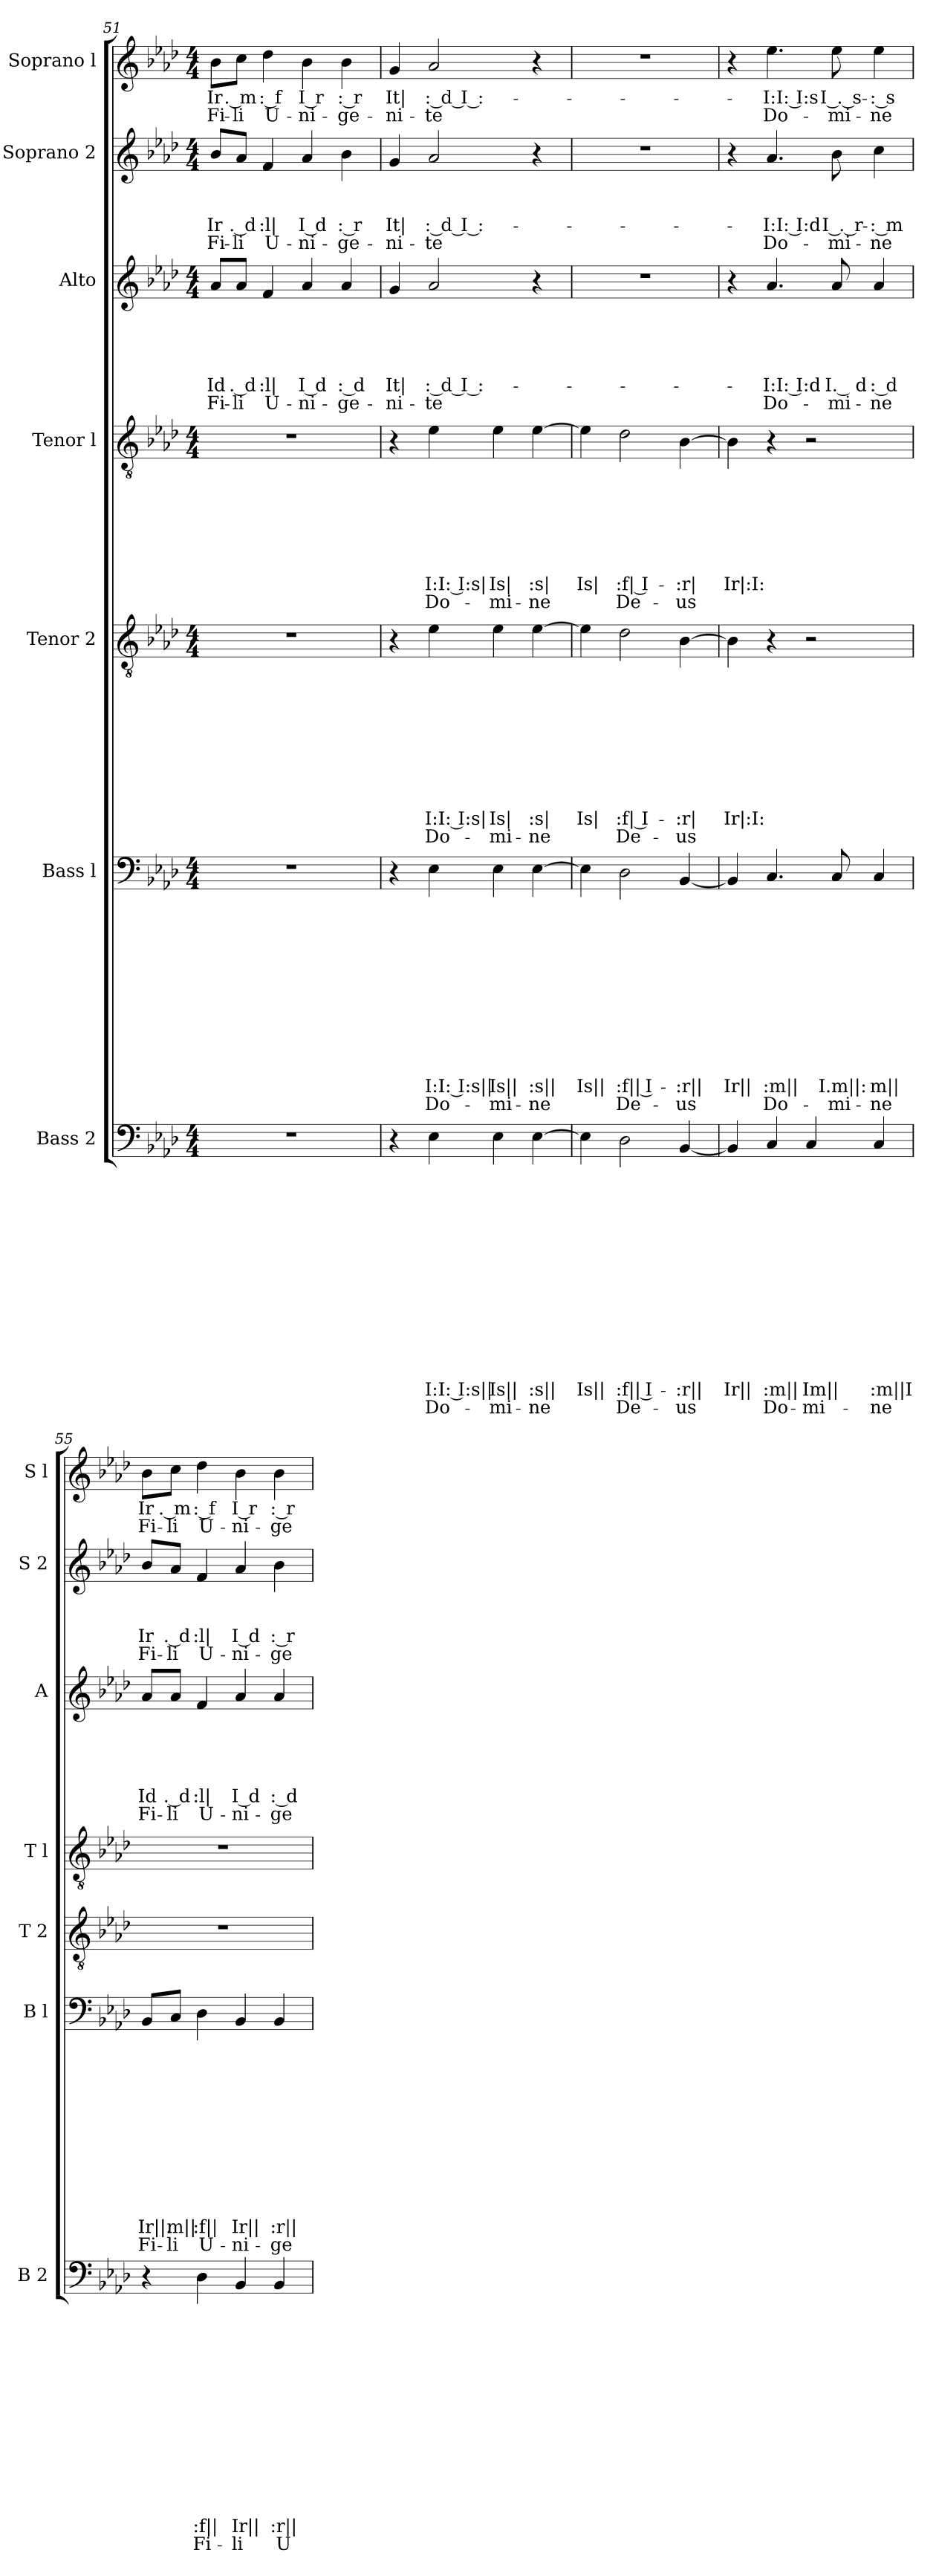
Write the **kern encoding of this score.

**kern	**text	**text	**text	**text	**text	**text	**text	**text	**text	**text	**text	**text	**text	**text	**kern	**text	**text	**text	**text	**text	**text	**text	**text	**text	**text	**text	**text	**kern	**text	**text	**text	**text	**text	**text	**text	**text	**text	**text	**kern	**text	**text	**text	**text	**text	**text	**text	**text	**kern	**text	**text	**text	**text	**text	**text	**kern	**text	**text	**text	**text	**kern	**text	**text
*part7	*part7	*part7	*part7	*part7	*part7	*part7	*part7	*part7	*part7	*part7	*part7	*part7	*part7	*part7	*part6	*part6	*part6	*part6	*part6	*part6	*part6	*part6	*part6	*part6	*part6	*part6	*part6	*part5	*part5	*part5	*part5	*part5	*part5	*part5	*part5	*part5	*part5	*part5	*part4	*part4	*part4	*part4	*part4	*part4	*part4	*part4	*part4	*part3	*part3	*part3	*part3	*part3	*part3	*part3	*part2	*part2	*part2	*part2	*part2	*part1	*part1	*part1
*staff7	*staff7	*staff7	*staff7	*staff7	*staff7	*staff7	*staff7	*staff7	*staff7	*staff7	*staff7	*staff7	*staff7	*staff7	*staff6	*staff6	*staff6	*staff6	*staff6	*staff6	*staff6	*staff6	*staff6	*staff6	*staff6	*staff6	*staff6	*staff5	*staff5	*staff5	*staff5	*staff5	*staff5	*staff5	*staff5	*staff5	*staff5	*staff5	*staff4	*staff4	*staff4	*staff4	*staff4	*staff4	*staff4	*staff4	*staff4	*staff3	*staff3	*staff3	*staff3	*staff3	*staff3	*staff3	*staff2	*staff2	*staff2	*staff2	*staff2	*staff1	*staff1	*staff1
*I"Bass 2	*	*	*	*	*	*	*	*	*	*	*	*	*	*	*I"Bass l	*	*	*	*	*	*	*	*	*	*	*	*	*I"Tenor 2	*	*	*	*	*	*	*	*	*	*	*I"Tenor l	*	*	*	*	*	*	*	*	*I"Alto	*	*	*	*	*	*	*I"Soprano 2	*	*	*	*	*I"Soprano l	*	*
*I'B 2	*	*	*	*	*	*	*	*	*	*	*	*	*	*	*I'B l	*	*	*	*	*	*	*	*	*	*	*	*	*I'T 2	*	*	*	*	*	*	*	*	*	*	*I'T l	*	*	*	*	*	*	*	*	*I'A	*	*	*	*	*	*	*I'S 2	*	*	*	*	*I'S l	*	*
!!LO:LB:g=z
*clefF4	*	*	*	*	*	*	*	*	*	*	*	*	*	*	*clefF4	*	*	*	*	*	*	*	*	*	*	*	*	*clefGv2	*	*	*	*	*	*	*	*	*	*	*clefGv2	*	*	*	*	*	*	*	*	*clefG2	*	*	*	*	*	*	*clefG2	*	*	*	*	*clefG2	*	*
*k[b-e-a-d-]	*	*	*	*	*	*	*	*	*	*	*	*	*	*	*k[b-e-a-d-]	*	*	*	*	*	*	*	*	*	*	*	*	*k[b-e-a-d-]	*	*	*	*	*	*	*	*	*	*	*k[b-e-a-d-]	*	*	*	*	*	*	*	*	*k[b-e-a-d-]	*	*	*	*	*	*	*k[b-e-a-d-]	*	*	*	*	*k[b-e-a-d-]	*	*
*A-:	*	*	*	*	*	*	*	*	*	*	*	*	*	*	*A-:	*	*	*	*	*	*	*	*	*	*	*	*	*A-:	*	*	*	*	*	*	*	*	*	*	*A-:	*	*	*	*	*	*	*	*	*A-:	*	*	*	*	*	*	*A-:	*	*	*	*	*A-:	*	*
*M4/4	*	*	*	*	*	*	*	*	*	*	*	*	*	*	*M4/4	*	*	*	*	*	*	*	*	*	*	*	*	*M4/4	*	*	*	*	*	*	*	*	*	*	*M4/4	*	*	*	*	*	*	*	*	*M4/4	*	*	*	*	*	*	*M4/4	*	*	*	*	*M4/4	*	*
=51	=51	=51	=51	=51	=51	=51	=51	=51	=51	=51	=51	=51	=51	=51	=51	=51	=51	=51	=51	=51	=51	=51	=51	=51	=51	=51	=51	=51	=51	=51	=51	=51	=51	=51	=51	=51	=51	=51	=51	=51	=51	=51	=51	=51	=51	=51	=51	=51	=51	=51	=51	=51	=51	=51	=51	=51	=51	=51	=51	=51	=51	=51
!	!	!	!	!	!	!	!	!	!	!	!	!	!	!	!	!	!	!	!	!	!	!	!	!	!	!	!	!	!	!	!	!	!	!	!	!	!	!	!	!	!	!	!	!	!	!	!	!	!	!	!	!	!LO:LY:b:rj	!LO:LY:b:rj	!	!	!	!LO:LY:b:rj	!LO:LY:b:rj	!	!LO:LY:b:rj	!LO:LY:b:rj
1r	.	.	.	.	.	.	.	.	.	.	.	.	.	.	1r	.	.	.	.	.	.	.	.	.	.	.	.	1r	.	.	.	.	.	.	.	.	.	.	1r	.	.	.	.	.	.	.	.	8a-/L	.	.	.	.	Id	Fi-	8b-/L	.	.	Ir	Fi-	8b-\L	Ir	Fi-
!	!	!	!	!	!	!	!	!	!	!	!	!	!	!	!	!	!	!	!	!	!	!	!	!	!	!	!	!	!	!	!	!	!	!	!	!	!	!	!	!	!	!	!	!	!	!	!	!	!	!	!	!	!LO:LY:b:rj	!LO:LY:b:rj	!	!	!	!LO:LY:b:rj	!LO:LY:b:rj	!	!LO:LY:b:rj	!LO:LY:b:rj
.	.	.	.	.	.	.	.	.	.	.	.	.	.	.	.	.	.	.	.	.	.	.	.	.	.	.	.	.	.	.	.	.	.	.	.	.	.	.	.	.	.	.	.	.	.	.	.	8a-/J	.	.	.	.	. d	-li	8a-/J	.	.	. d	-li	8cc\J	. m	-li
!	!	!	!	!	!	!	!	!	!	!	!	!	!	!	!	!	!	!	!	!	!	!	!	!	!	!	!	!	!	!	!	!	!	!	!	!	!	!	!	!	!	!	!	!	!	!	!	!	!	!	!	!	!LO:LY:b:rj	!LO:LY:b:rj	!	!	!	!LO:LY:b:rj	!LO:LY:b:rj	!	!LO:LY:b:rj	!LO:LY:b:rj
.	.	.	.	.	.	.	.	.	.	.	.	.	.	.	.	.	.	.	.	.	.	.	.	.	.	.	.	.	.	.	.	.	.	.	.	.	.	.	.	.	.	.	.	.	.	.	.	4f/	.	.	.	.	:l|	U-	4f/	.	.	:l|	U-	4dd-\	: f	U-
!	!	!	!	!	!	!	!	!	!	!	!	!	!	!	!	!	!	!	!	!	!	!	!	!	!	!	!	!	!	!	!	!	!	!	!	!	!	!	!	!	!	!	!	!	!	!	!	!	!	!	!	!	!LO:LY:b:rj	!LO:LY:b:rj	!	!	!	!LO:LY:b:rj	!LO:LY:b:rj	!	!LO:LY:b:rj	!LO:LY:b:rj
.	.	.	.	.	.	.	.	.	.	.	.	.	.	.	.	.	.	.	.	.	.	.	.	.	.	.	.	.	.	.	.	.	.	.	.	.	.	.	.	.	.	.	.	.	.	.	.	4a-/	.	.	.	.	I d	-ni-	4a-/	.	.	I d	-ni-	4b-\	I r	-ni-
!	!	!	!	!	!	!	!	!	!	!	!	!	!	!	!	!	!	!	!	!	!	!	!	!	!	!	!	!	!	!	!	!	!	!	!	!	!	!	!	!	!	!	!	!	!	!	!	!	!	!	!	!	!LO:LY:b:rj	!LO:LY:b:rj	!	!	!	!LO:LY:b:rj	!LO:LY:b:rj	!	!LO:LY:b:rj	!LO:LY:b:rj
.	.	.	.	.	.	.	.	.	.	.	.	.	.	.	.	.	.	.	.	.	.	.	.	.	.	.	.	.	.	.	.	.	.	.	.	.	.	.	.	.	.	.	.	.	.	.	.	4a-/	.	.	.	.	: d	-ge-	4b-\	.	.	: r	-ge-	4b-\	: r	-ge-
=52	=52	=52	=52	=52	=52	=52	=52	=52	=52	=52	=52	=52	=52	=52	=52	=52	=52	=52	=52	=52	=52	=52	=52	=52	=52	=52	=52	=52	=52	=52	=52	=52	=52	=52	=52	=52	=52	=52	=52	=52	=52	=52	=52	=52	=52	=52	=52	=52	=52	=52	=52	=52	=52	=52	=52	=52	=52	=52	=52	=52	=52	=52
!	!	!	!	!	!	!	!	!	!	!	!	!	!	!	!	!	!	!	!	!	!	!	!	!	!	!	!	!	!	!	!	!	!	!	!	!	!	!	!	!	!	!	!	!	!	!	!	!	!	!	!	!	!LO:LY:b:rj	!LO:LY:b:rj	!	!	!	!LO:LY:b:rj	!LO:LY:b:rj	!	!LO:LY:b:rj	!LO:LY:b:rj
4r	.	.	.	.	.	.	.	.	.	.	.	.	.	.	4r	.	.	.	.	.	.	.	.	.	.	.	.	4r	.	.	.	.	.	.	.	.	.	.	4r	.	.	.	.	.	.	.	.	4g/	.	.	.	.	It|	-ni-	4g/	.	.	It|	-ni-	4g/	It|	-ni-
!	!	!	!	!	!	!	!	!	!	!	!	!	!LO:LY:b:rj	!LO:LY:b:rj	!	!	!	!	!	!	!	!	!	!	!	!LO:LY:b:rj	!LO:LY:b:rj	!	!	!	!	!	!	!	!	!	!LO:LY:b:rj	!LO:LY:b:rj	!	!	!	!	!	!	!	!LO:LY:b:rj	!LO:LY:b:rj	!	!	!	!	!	!LO:LY:b:rj	!LO:LY:b:rj	!	!	!	!LO:LY:b:rj	!LO:LY:b:rj	!	!LO:LY:b:rj	!LO:LY:b:rj
4E-\	.	.	.	.	.	.	.	.	.	.	.	.	I:I: I:s||	Do-	4E-\	.	.	.	.	.	.	.	.	.	.	I:I: I:s||	Do-	4e-\	.	.	.	.	.	.	.	.	I:I: I:s|	Do-	4e-\	.	.	.	.	.	.	I:I: I:s|	Do-	2a-/	.	.	.	.	: d I :-	-te	2a-/	.	.	: d I :-	-te	2a-/	: d I :-	-te
!	!	!	!	!	!	!	!	!	!	!	!	!	!LO:LY:b:rj	!LO:LY:b:rj	!	!	!	!	!	!	!	!	!	!	!	!LO:LY:b:rj	!LO:LY:b:rj	!	!	!	!	!	!	!	!	!	!LO:LY:b:rj	!LO:LY:b:rj	!	!	!	!	!	!	!	!LO:LY:b:rj	!LO:LY:b:rj	!	!	!	!	!	!	!	!	!	!	!	!	!	!	!
4E-\	.	.	.	.	.	.	.	.	.	.	.	.	Is||	-mi-	4E-\	.	.	.	.	.	.	.	.	.	.	Is||	-mi-	4e-\	.	.	.	.	.	.	.	.	Is|	-mi-	4e-\	.	.	.	.	.	.	Is|	-mi-	.	.	.	.	.	.	.	.	.	.	.	.	.	.	.
!	!	!	!	!	!	!	!	!	!	!	!	!	!LO:LY:b:rj	!LO:LY:b:rj	!	!	!	!	!	!	!	!	!	!	!	!LO:LY:b:rj	!LO:LY:b:rj	!	!	!	!	!	!	!	!	!	!LO:LY:b:rj	!LO:LY:b:rj	!	!	!	!	!	!	!	!LO:LY:b:rj	!LO:LY:b:rj	!	!	!	!	!	!	!	!	!	!	!	!	!	!	!
[>4E-\	.	.	.	.	.	.	.	.	.	.	.	.	:s||	-ne	[>4E-\	.	.	.	.	.	.	.	.	.	.	:s||	-ne	[>4e-\	.	.	.	.	.	.	.	.	:s|	-ne	[>4e-\	.	.	.	.	.	.	:s|	-ne	4r	.	.	.	.	.	.	4r	.	.	.	.	4r	.	.
=53	=53	=53	=53	=53	=53	=53	=53	=53	=53	=53	=53	=53	=53	=53	=53	=53	=53	=53	=53	=53	=53	=53	=53	=53	=53	=53	=53	=53	=53	=53	=53	=53	=53	=53	=53	=53	=53	=53	=53	=53	=53	=53	=53	=53	=53	=53	=53	=53	=53	=53	=53	=53	=53	=53	=53	=53	=53	=53	=53	=53	=53	=53
!	!	!	!	!	!	!	!	!	!	!	!	!	!LO:LY:b:rj	!	!	!	!	!	!	!	!	!	!	!	!	!LO:LY:b:rj	!	!	!	!	!	!	!	!	!	!	!LO:LY:b:rj	!	!	!	!	!	!	!	!	!LO:LY:b:rj	!	!	!	!	!	!	!	!	!	!	!	!	!	!	!	!
4E-\]	.	.	.	.	.	.	.	.	.	.	.	.	Is||	.	4E-\]	.	.	.	.	.	.	.	.	.	.	Is||	.	4e-\]	.	.	.	.	.	.	.	.	Is|	.	4e-\]	.	.	.	.	.	.	Is|	.	1r	.	.	.	.	.	.	1r	.	.	.	.	1r	.	.
!	!	!	!	!	!	!	!	!	!	!	!	!	!LO:LY:b:rj	!LO:LY:b:rj	!	!	!	!	!	!	!	!	!	!	!	!LO:LY:b:rj	!LO:LY:b:rj	!	!	!	!	!	!	!	!	!	!LO:LY:b:rj	!LO:LY:b:rj	!	!	!	!	!	!	!	!LO:LY:b:rj	!LO:LY:b:rj	!	!	!	!	!	!	!	!	!	!	!	!	!	!	!
2D-\	.	.	.	.	.	.	.	.	.	.	.	.	:f|| I-	De-	2D-\	.	.	.	.	.	.	.	.	.	.	:f|| I-	De-	2d-\	.	.	.	.	.	.	.	.	:f| I-	De-	2d-\	.	.	.	.	.	.	:f| I-	De-	.	.	.	.	.	.	.	.	.	.	.	.	.	.	.
!	!	!	!	!	!	!	!	!	!	!	!	!	!LO:LY:b:rj	!LO:LY:b:rj	!	!	!	!	!	!	!	!	!	!	!	!LO:LY:b:rj	!LO:LY:b:rj	!	!	!	!	!	!	!	!	!	!LO:LY:b:rj	!LO:LY:b:rj	!	!	!	!	!	!	!	!LO:LY:b:rj	!LO:LY:b:rj	!	!	!	!	!	!	!	!	!	!	!	!	!	!	!
[<4BB-/	.	.	.	.	.	.	.	.	.	.	.	.	-:r||	-us	[<4BB-/	.	.	.	.	.	.	.	.	.	.	-:r||	-us	[>4B-\	.	.	.	.	.	.	.	.	-:r|	-us	[>4B-\	.	.	.	.	.	.	-:r|	-us	.	.	.	.	.	.	.	.	.	.	.	.	.	.	.
=54	=54	=54	=54	=54	=54	=54	=54	=54	=54	=54	=54	=54	=54	=54	=54	=54	=54	=54	=54	=54	=54	=54	=54	=54	=54	=54	=54	=54	=54	=54	=54	=54	=54	=54	=54	=54	=54	=54	=54	=54	=54	=54	=54	=54	=54	=54	=54	=54	=54	=54	=54	=54	=54	=54	=54	=54	=54	=54	=54	=54	=54	=54
!	!	!	!	!	!	!	!	!	!	!	!	!	!LO:LY:b:rj	!	!	!	!	!	!	!	!	!	!	!	!	!LO:LY:b:rj	!	!	!	!	!	!	!	!	!	!	!LO:LY:b:rj	!	!	!	!	!	!	!	!	!LO:LY:b:rj	!	!	!	!	!	!	!	!	!	!	!	!	!	!	!	!
4BB-/]	.	.	.	.	.	.	.	.	.	.	.	.	Ir||	.	4BB-/]	.	.	.	.	.	.	.	.	.	.	Ir||	.	4B-\]	.	.	.	.	.	.	.	.	Ir|:I:	.	4B-\]	.	.	.	.	.	.	Ir|:I:	.	4r	.	.	.	.	.	.	4r	.	.	.	.	4r	.	.
!	!	!	!	!	!	!	!	!	!	!	!	!	!LO:LY:b:rj	!LO:LY:b:rj	!	!	!	!	!	!	!	!	!	!	!	!LO:LY:b:rj	!LO:LY:b:rj	!	!	!	!	!	!	!	!	!	!	!	!	!	!	!	!	!	!	!	!	!	!	!	!	!	!LO:LY:b:rj	!LO:LY:b:rj	!	!	!	!LO:LY:b:rj	!LO:LY:b:rj	!	!LO:LY:b:rj	!LO:LY:b:rj
4C/	.	.	.	.	.	.	.	.	.	.	.	.	:m||	Do-	4.C/	.	.	.	.	.	.	.	.	.	.	:m||	Do-	4r	.	.	.	.	.	.	.	.	.	.	4r	.	.	.	.	.	.	.	.	4.a-/	.	.	.	.	-I:I: I:d	Do-	4.a-/	.	.	-I:I: I:d	Do-	4.ee-\	-I:I: I:s	Do-
!	!	!	!	!	!	!	!	!	!	!	!	!	!LO:LY:b:rj	!LO:LY:b:rj	!	!	!	!	!	!	!	!	!	!	!	!	!	!	!	!	!	!	!	!	!	!	!	!	!	!	!	!	!	!	!	!	!	!	!	!	!	!	!	!	!	!	!	!	!	!	!	!
4C/	.	.	.	.	.	.	.	.	.	.	.	.	Im||	-mi-	.	.	.	.	.	.	.	.	.	.	.	.	.	2r	.	.	.	.	.	.	.	.	.	.	2r	.	.	.	.	.	.	.	.	.	.	.	.	.	.	.	.	.	.	.	.	.	.	.
!	!	!	!	!	!	!	!	!	!	!	!	!	!	!	!	!	!	!	!	!	!	!	!	!	!	!LO:LY:b:rj	!LO:LY:b:rj	!	!	!	!	!	!	!	!	!	!	!	!	!	!	!	!	!	!	!	!	!	!	!	!	!	!LO:LY:b:rj	!LO:LY:b:rj	!	!	!	!LO:LY:b:rj	!LO:LY:b:rj	!	!LO:LY:b:rj	!LO:LY:b:rj
.	.	.	.	.	.	.	.	.	.	.	.	.	.	.	8C/	.	.	.	.	.	.	.	.	.	.	I­.m||:	-mi-	.	.	.	.	.	.	.	.	.	.	.	.	.	.	.	.	.	.	.	.	8a-/	.	.	.	.	I­. d	-mi-	8b-\	.	.	I . r-	-mi-	8ee-\	I . s-	-mi-
!	!	!	!	!	!	!	!	!	!	!	!	!	!LO:LY:b:rj	!LO:LY:b:rj	!	!	!	!	!	!	!	!	!	!	!	!LO:LY:b	!LO:LY:b	!	!	!	!	!	!	!	!	!	!	!	!	!	!	!	!	!	!	!	!	!	!	!	!	!	!LO:LY:b:rj	!LO:LY:b:rj	!	!	!	!LO:LY:b:rj	!LO:LY:b:rj	!	!LO:LY:b:rj	!LO:LY:b:rj
4C/	.	.	.	.	.	.	.	.	.	.	.	.	:m||I	-ne	4C/	.	.	.	.	.	.	.	.	.	.	m||	-ne	.	.	.	.	.	.	.	.	.	.	.	.	.	.	.	.	.	.	.	.	4a-/	.	.	.	.	: d	-ne	4cc\	.	.	-: m	-ne	4ee-\	-: s	-ne
=55	=55	=55	=55	=55	=55	=55	=55	=55	=55	=55	=55	=55	=55	=55	=55	=55	=55	=55	=55	=55	=55	=55	=55	=55	=55	=55	=55	=55	=55	=55	=55	=55	=55	=55	=55	=55	=55	=55	=55	=55	=55	=55	=55	=55	=55	=55	=55	=55	=55	=55	=55	=55	=55	=55	=55	=55	=55	=55	=55	=55	=55	=55
!	!	!	!	!	!	!	!	!	!	!	!	!	!	!	!	!	!	!	!	!	!	!	!	!	!	!LO:LY:b:rj	!LO:LY:b:rj	!	!	!	!	!	!	!	!	!	!	!	!	!	!	!	!	!	!	!	!	!	!	!	!	!	!LO:LY:b:rj	!LO:LY:b:rj	!	!	!	!LO:LY:b:rj	!LO:LY:b:rj	!	!LO:LY:b:rj	!LO:LY:b:rj
4r	.	.	.	.	.	.	.	.	.	.	.	.	.	.	8BB-/L	.	.	.	.	.	.	.	.	.	.	Ir||.	Fi-	1r	.	.	.	.	.	.	.	.	.	.	1r	.	.	.	.	.	.	.	.	8a-/L	.	.	.	.	Id	Fi-	8b-/L	.	.	Ir	Fi-	8b-\L	Ir	Fi-
!	!	!	!	!	!	!	!	!	!	!	!	!	!	!	!	!	!	!	!	!	!	!	!	!	!	!LO:LY:b	!LO:LY:b	!	!	!	!	!	!	!	!	!	!	!	!	!	!	!	!	!	!	!	!	!	!	!	!	!	!LO:LY:b:rj	!LO:LY:b:rj	!	!	!	!LO:LY:b:rj	!LO:LY:b:rj	!	!LO:LY:b:rj	!LO:LY:b:rj
.	.	.	.	.	.	.	.	.	.	.	.	.	.	.	8C/J	.	.	.	.	.	.	.	.	.	.	m||	-li	.	.	.	.	.	.	.	.	.	.	.	.	.	.	.	.	.	.	.	.	8a-/J	.	.	.	.	. d	-li	8a-/J	.	.	. d	-li	8cc\J	. m	-li
!	!	!	!	!	!	!	!	!	!	!	!	!	!LO:LY:b:rj	!LO:LY:b:rj	!	!	!	!	!	!	!	!	!	!	!	!LO:LY:b:rj	!LO:LY:b:rj	!	!	!	!	!	!	!	!	!	!	!	!	!	!	!	!	!	!	!	!	!	!	!	!	!	!LO:LY:b:rj	!LO:LY:b:rj	!	!	!	!LO:LY:b:rj	!LO:LY:b:rj	!	!LO:LY:b:rj	!LO:LY:b:rj
4D-\	.	.	.	.	.	.	.	.	.	.	.	.	:f||	Fi-	4D-\	.	.	.	.	.	.	.	.	.	.	:f||	U-	.	.	.	.	.	.	.	.	.	.	.	.	.	.	.	.	.	.	.	.	4f/	.	.	.	.	:l|	U-	4f/	.	.	:l|	U-	4dd-\	: f	U-
!	!	!	!	!	!	!	!	!	!	!	!	!	!LO:LY:b:rj	!LO:LY:b:rj	!	!	!	!	!	!	!	!	!	!	!	!LO:LY:b:rj	!LO:LY:b:rj	!	!	!	!	!	!	!	!	!	!	!	!	!	!	!	!	!	!	!	!	!	!	!	!	!	!LO:LY:b:rj	!LO:LY:b:rj	!	!	!	!LO:LY:b:rj	!LO:LY:b:rj	!	!LO:LY:b:rj	!LO:LY:b:rj
4BB-/	.	.	.	.	.	.	.	.	.	.	.	.	Ir||	-li	4BB-/	.	.	.	.	.	.	.	.	.	.	Ir||	-ni-	.	.	.	.	.	.	.	.	.	.	.	.	.	.	.	.	.	.	.	.	4a-/	.	.	.	.	I d	-ni-	4a-/	.	.	I d	-ni-	4b-\	I r	-ni-
!	!	!	!	!	!	!	!	!	!	!	!	!	!LO:LY:b:rj	!LO:LY:b:rj	!	!	!	!	!	!	!	!	!	!	!	!LO:LY:b:rj	!LO:LY:b:rj	!	!	!	!	!	!	!	!	!	!	!	!	!	!	!	!	!	!	!	!	!	!	!	!	!	!LO:LY:b:rj	!LO:LY:b:rj	!	!	!	!LO:LY:b:rj	!LO:LY:b:rj	!	!LO:LY:b:rj	!LO:LY:b:rj
4BB-/	.	.	.	.	.	.	.	.	.	.	.	.	:r||	U-	4BB-/	.	.	.	.	.	.	.	.	.	.	:r||	-ge-	.	.	.	.	.	.	.	.	.	.	.	.	.	.	.	.	.	.	.	.	4a-/	.	.	.	.	: d	-ge-	4b-\	.	.	: r	-ge-	4b-\	: r	-ge-
=	=	=	=	=	=	=	=	=	=	=	=	=	=	=	=	=	=	=	=	=	=	=	=	=	=	=	=	=	=	=	=	=	=	=	=	=	=	=	=	=	=	=	=	=	=	=	=	=	=	=	=	=	=	=	=	=	=	=	=	=	=	=
*-	*-	*-	*-	*-	*-	*-	*-	*-	*-	*-	*-	*-	*-	*-	*-	*-	*-	*-	*-	*-	*-	*-	*-	*-	*-	*-	*-	*-	*-	*-	*-	*-	*-	*-	*-	*-	*-	*-	*-	*-	*-	*-	*-	*-	*-	*-	*-	*-	*-	*-	*-	*-	*-	*-	*-	*-	*-	*-	*-	*-	*-	*-
